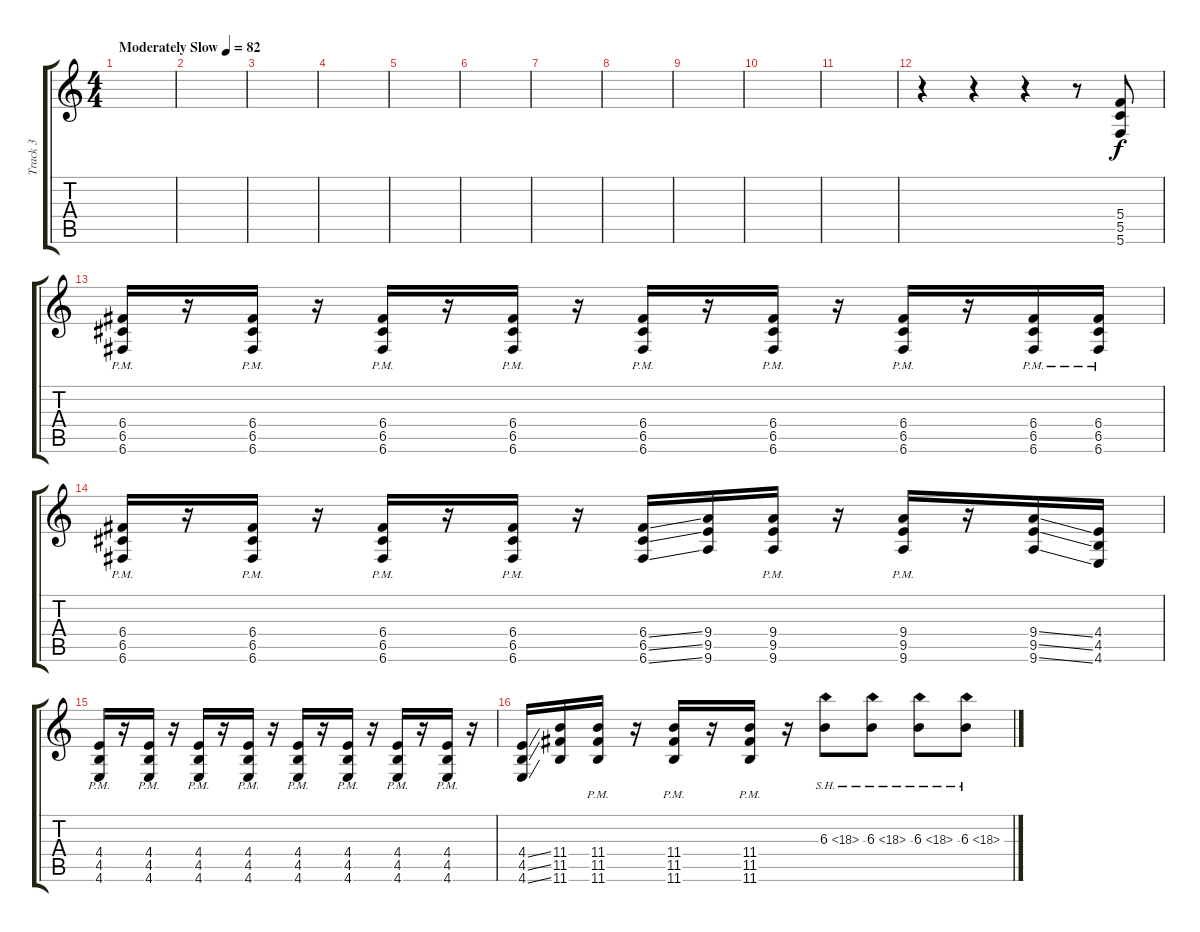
\track ("Track 3" "Track 3") {instrument distortionguitar}
\staff {score tabs}
\tuning (D4 A3 F3 C3 G2 C2) {hide}
\ts (4 4)
\tempo (82 "Moderately Slow")
\clef g2
\ks c
|
|
|
|
|
|
|
|
|
|
|
r.4 r.4 r.4 r.8 (5.4 5.5 5.6).8 |
(6.4{pm} 6.5{pm} 6.6{pm}).16 r.16 (6.4{pm} 6.5{pm} 6.6{pm}).16 r.16 (6.4{pm} 6.5{pm} 6.6{pm}).16 r.16 (6.4{pm} 6.5{pm} 6.6{pm}).16 r.16 (6.4{pm} 6.5{pm} 6.6{pm}).16 r.16 (6.4{pm} 6.5{pm} 6.6{pm}).16 r.16 (6.4{pm} 6.5{pm} 6.6{pm}).16 r.16 (6.4{pm} 6.5{pm} 6.6{pm}).16 (6.4{pm} 6.5{pm} 6.6{pm}).16 |
(6.4{pm} 6.5{pm} 6.6{pm}).16 r.16 (6.4{pm} 6.5{pm} 6.6{pm}).16 r.16 (6.4{pm} 6.5{pm} 6.6{pm}).16 r.16 (6.4{pm} 6.5{pm} 6.6{pm}).16 r.16 (6.4{ss} 6.5{ss} 6.6{ss}).16 (9.4 9.5 9.6).16 (9.4{pm} 9.5{pm} 9.6{pm}).16 r.16 (9.4{pm} 9.5{pm} 9.6{pm}).16 r.16 (9.4{ss} 9.5{ss} 9.6{ss}).16 (4.4 4.5 4.6).16 |
(4.4{pm} 4.5{pm} 4.6{pm}).16 r.16 (4.4{pm} 4.5{pm} 4.6{pm}).16 r.16 (4.4{pm} 4.5{pm} 4.6{pm}).16 r.16 (4.4{pm} 4.5{pm} 4.6{pm}).16 r.16 (4.4{pm} 4.5{pm} 4.6{pm}).16 r.16 (4.4{pm} 4.5{pm} 4.6{pm}).16 r.16 (4.4{pm} 4.5{pm} 4.6{pm}).16 r.16 (4.4{pm} 4.5{pm} 4.6{pm}).16 r.16 |
(4.4{ss} 4.5{ss} 4.6{ss}).16 (11.4 11.5 11.6).16 (11.4{pm} 11.5{pm} 11.6{pm}).16 r.16 (11.4{pm} 11.5{pm} 11.6{pm}).16 r.16 (11.4{pm} 11.5{pm} 11.6{pm}).16 r.16 6.3{sh 12}.8 6.3{sh 12}.8 6.3{sh 12}.8 6.3{sh 12}.8
